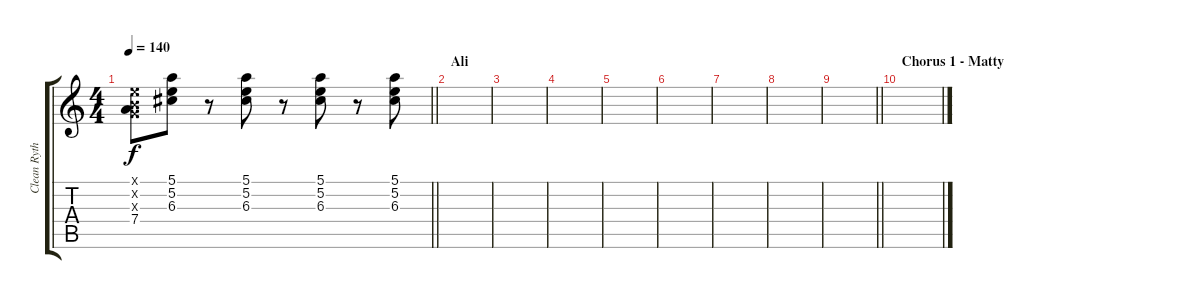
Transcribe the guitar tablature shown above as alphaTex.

\track ("Clean Rythem" "Clean Ryth") {instrument electricguitarclean}
\staff {score tabs}
\tuning (E4 B3 G3 D3 A2 E2) {hide}
\ts (4 4)
\tempo 140
\clef g2
\barLineRight lightlight
\ks c
(0.1{x} 0.2{x} 0.3{x} 7.4).8{dy f} (5.1 5.2 6.3).8 r.8 (5.1 5.2 6.3).8 r.8 (5.1 5.2 6.3).8 r.8 (5.1 5.2 6.3).8 |
\section ("" "Ali")
|
|
|
|
|
|
|
\barLineRight lightlight
|
\section ("" "Chorus 1 - Matty")
